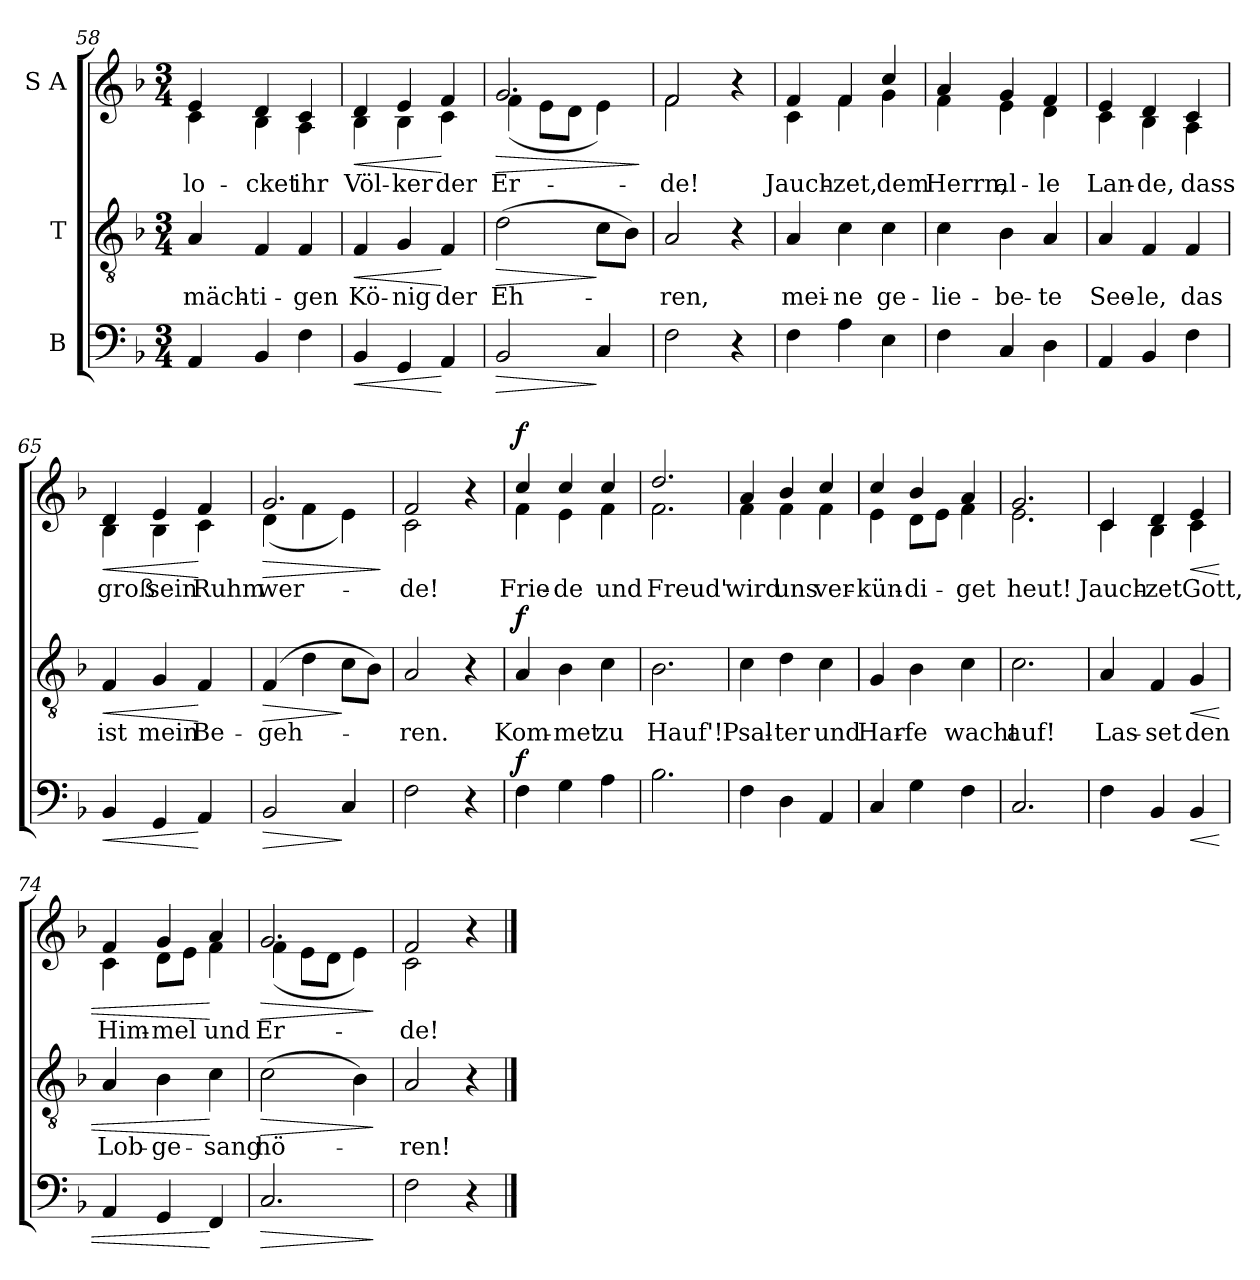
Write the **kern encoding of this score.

**kern	**dynam	**kern	**text	**dynam	**kern	**text	**dynam
*part3	*part3	*part2	*part2	*part2	*part1	*part1	*part1
*staff3	*staff3	*staff2	*staff2	*staff2	*staff1	*staff1	*staff1
*I"B	*	*I"T	*	*	*I"S A	*	*
*clefF4	*	*clefGv2	*	*	*clefG2	*	*
*k[b-]	*	*k[b-]	*	*	*k[b-]	*	*
*M3/4	*	*M3/4	*	*	*M3/4	*	*
=58	=58	=58	=58	=58	=58	=58	=58
!	!	!	!LO:LY:b	!	!	!LO:LY:b	!
*	*	*	*	*	*^	*	*
4AA/	.	4A/	mäch-	.	4e/	4c\	-lo-	.
!	!	!	!LO:LY:b	!	!	!	!LO:LY:b	!
4BB-/	.	4F/	-ti-	.	4d/	4B-\	-cket	.
!	!	!	!LO:LY:b	!	!	!	!LO:LY:b	!
4F\	.	4F/	-gen	.	4c/	4A\	ihr	.
=59	=59	=59	=59	=59	=59	=59	=59	=59
!	!LO:HP:b	!	!LO:LY:b	!LO:HP:b	!	!	!LO:LY:b	!LO:HP:b
4BB-/	<	4F/	Kö-	<	4d/	4B-\	Völ-	<
!	!	!	!LO:LY:b	!	!	!	!LO:LY:b	!
4GG/	.	4G/	-nig	.	4e/	4B-\	-ker	.
!	!	!	!LO:LY:b	!	!	!	!LO:LY:b	!
4AA/	[	4F/	der	[	4f/	4c\	der	[
=60	=60	=60	=60	=60	=60	=60	=60	=60
!	!LO:HP:b	!	!LO:LY:b	!LO:HP:b	!	!	!LO:LY:b	!LO:HP:b
2BB-/	>	(2d\	Eh-	>	2.g/	(4f\	Er-	>
.	.	.	.	.	.	8e\L	.	.
.	.	.	.	.	.	8d\J	.	.
4C/	]	8c\L	.	]	.	4e\)	.	.
.	.	8B-\J)	.	.	.	.	.	.
*	*	*	*	*	*v	*v	*	*
.	.	.	.	.	.	.	]
=61	=61	=61	=61	=61	=61	=61	=61
!	!	!	!LO:LY:b	!	!	!LO:LY:b	!
*	*	*	*	*	*^	*	*
2F\	.	2A/	-ren,	.	2f/	2f\	-de!	.
4r	.	4r	.	.	4r	4ryy	.	.
!!LO:LB:g=z	!!
=62	=62	=62	=62	=62	=62	=62	=62	=62
!	!	!	!LO:LY:b	!	!	!	!LO:LY:b	!
4F\	.	4A/	mei-	.	4f/	4c\	Jauch-	.
!	!	!	!LO:LY:b	!	!	!	!LO:LY:b	!
4A\	.	4c\	-ne	.	4f/	4f\	-zet,	.
!	!	!	!LO:LY:b	!	!	!	!LO:LY:b	!
4E\	.	4c\	ge-	.	4cc/	4g\	dem	.
=63	=63	=63	=63	=63	=63	=63	=63	=63
!	!	!	!LO:LY:b	!	!	!	!LO:LY:b	!
4F\	.	4c\	-lie-	.	4a/	4f\	Herrn,	.
!	!	!	!LO:LY:b	!	!	!	!LO:LY:b	!
4C/	.	4B-\	-be-	.	4g/	4e\	al-	.
!	!	!	!LO:LY:b	!	!	!	!LO:LY:b	!
4D\	.	4A/	-te	.	4f/	4d\	-le	.
=64	=64	=64	=64	=64	=64	=64	=64	=64
!	!	!	!LO:LY:b	!	!	!	!LO:LY:b	!
4AA/	.	4A/	See-	.	4e/	4c\	Lan-	.
!	!	!	!LO:LY:b	!	!	!	!LO:LY:b	!
4BB-/	.	4F/	-le,	.	4d/	4B-\	-de,	.
!	!	!	!LO:LY:b	!	!	!	!LO:LY:b	!
4F\	.	4F/	das	.	4c/	4A\	dass	.
=65	=65	=65	=65	=65	=65	=65	=65	=65
!	!LO:HP:b	!	!LO:LY:b	!LO:HP:b	!	!	!LO:LY:b	!LO:HP:b
4BB-/	<	4F/	ist	<	4d/	4B-\	groß	<
!	!	!	!LO:LY:b	!	!	!	!LO:LY:b	!
4GG/	.	4G/	mein	.	4e/	4B-\	sein	.
!	!	!	!LO:LY:b	!	!	!	!LO:LY:b	!
4AA/	[	4F/	Be-	[	4f/	4c\	Ruhm	[
=66	=66	=66	=66	=66	=66	=66	=66	=66
!	!LO:HP:b	!	!LO:LY:b	!LO:HP:b	!	!	!LO:LY:b	!LO:HP:b
2BB-/	>	(4F/	-geh-	>	2.g/	(4d\	wer-	>
.	.	4d\	.	.	.	4f\	.	.
4C/	]	8c\L	.	]	.	4e\)	.	.
.	.	8B-\J)	.	.	.	.	.	.
*	*	*	*	*	*v	*v	*	*
.	.	.	.	.	.	.	]
=67	=67	=67	=67	=67	=67	=67	=67
!	!	!	!LO:LY:b	!	!	!LO:LY:b	!
*	*	*	*	*	*^	*	*
2F\	.	2A/	-ren.	.	2f/	2c\	-de!	.
4r	.	4r	.	.	4r	4ryy	.	.
!!LO:LB:g=z	!!
=68	=68	=68	=68	=68	=68	=68	=68	=68
!	!LO:DY:a	!	!LO:LY:b	!LO:DY:a	!	!	!LO:LY:b	!LO:DY:a
4F\	f	4A/	Kom-	f	4cc/	4f\	Frie-	f
!	!	!	!LO:LY:b	!	!	!	!LO:LY:b	!
4G\	.	4B-\	-met	.	4cc/	4e\	-de	.
!	!	!	!LO:LY:b	!	!	!	!LO:LY:b	!
4A\	.	4c\	zu	.	4cc/	4f\	und	.
=69	=69	=69	=69	=69	=69	=69	=69	=69
!	!	!	!LO:LY:b	!	!	!	!LO:LY:b	!
2.B-\	.	2.B-\	Hauf'!	.	2.dd/	2.f\	Freud'	.
=70	=70	=70	=70	=70	=70	=70	=70	=70
!	!	!	!LO:LY:b	!	!	!	!LO:LY:b	!
4F\	.	4c\	Psal-	.	4a/	4f\	wird	.
!	!	!	!LO:LY:b	!	!	!	!LO:LY:b	!
4D\	.	4d\	-ter	.	4b-/	4f\	uns	.
!	!	!	!LO:LY:b	!	!	!	!LO:LY:b	!
4AA/	.	4c\	und	.	4cc/	4f\	ver-	.
=71	=71	=71	=71	=71	=71	=71	=71	=71
!	!	!	!LO:LY:b	!	!	!	!LO:LY:b	!
4C/	.	4G/	Har-	.	4cc/	4e\	-kün-	.
!	!	!	!LO:LY:b	!	!	!	!LO:LY:b	!
4G\	.	4B-\	-fe	.	4b-/	8d\L	-di-	.
.	.	.	.	.	.	8e\J	.	.
!	!	!	!LO:LY:b	!	!	!	!LO:LY:b	!
4F\	.	4c\	wacht	.	4a/	4f\	-get	.
=72	=72	=72	=72	=72	=72	=72	=72	=72
!	!	!	!LO:LY:b	!	!	!	!LO:LY:b	!
2.C/	.	2.c\	auf!	.	2.g/	2.e\	heut!	.
!!LO:LB:g=z	!!
=73	=73	=73	=73	=73	=73	=73	=73	=73
!	!	!	!LO:LY:b	!	!	!	!LO:LY:b	!
4F\	.	4A/	Las-	.	4c/	4c\	Jauch-	.
!	!	!	!LO:LY:b	!	!	!	!LO:LY:b	!
4BB-/	.	4F/	-set	.	4d/	4B-\	-zet	.
!	!LO:HP:b	!	!LO:LY:b	!LO:HP:b	!	!	!LO:LY:b	!LO:HP:b
4BB-/	<	4G/	den	<	4e/	4c\	Gott,	<
=74	=74	=74	=74	=74	=74	=74	=74	=74
!	!	!	!LO:LY:b	!	!	!	!LO:LY:b	!
4AA/	.	4A/	Lob-	.	4f/	4c\	Him-	.
!	!	!	!LO:LY:b	!	!	!	!LO:LY:b	!
4GG/	.	4B-\	-ge-	.	4g/	8d\L	-mel	.
.	.	.	.	.	.	8e\J	.	.
!	!	!	!LO:LY:b	!	!	!	!LO:LY:b	!
4FF/	[	4c\	-sang	[	4a/	4f\	und	[
=75	=75	=75	=75	=75	=75	=75	=75	=75
!	!LO:HP:b	!	!LO:LY:b	!LO:HP:b	!	!	!LO:LY:b	!LO:HP:b
2.C/	>	(2c\	hö-	>	2.g/	(4f\	Er-	>
.	.	.	.	.	.	8e\L	.	.
.	.	.	.	.	.	8d\J	.	.
.	.	4B-\)	.	.	.	4e\)	.	.
*	*	*	*	*	*v	*v	*	*
.	]	.	.	]	.	.	]
=76	=76	=76	=76	=76	=76	=76	=76
!	!	!	!	!	!LO:TX:a:B:t=Ende	!	!
!	!	!	!LO:LY:b	!	!	!LO:LY:b	!
*	*	*	*	*	*^	*	*
2F\	.	2A/	-ren!	.	2f/	2c\	-de!	.
4r	.	4r	.	.	4r	4ryy	.	.
*	*	*	*	*	*v	*v	*	*
==	==	==	==	==	==	==	==
*-	*-	*-	*-	*-	*-	*-	*-
